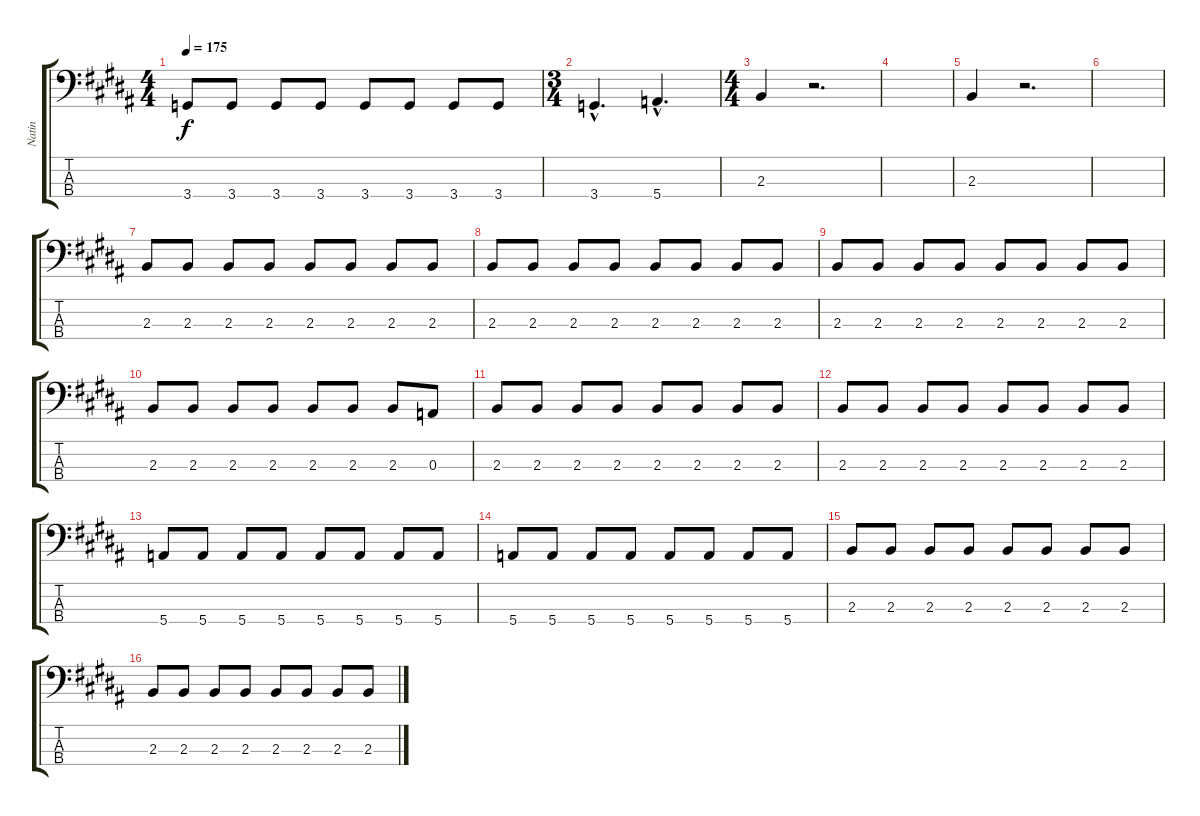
\track ("Natin" "Natin") {instrument electricbassfinger}
\staff {score tabs}
\tuning (G2 D2 A1 E1) {hide}
\ts (4 4)
\tempo 175
\clef f4
\ks b
3.4.8{dy f} 3.4.8 3.4.8 3.4.8 3.4.8 3.4.8 3.4.8 3.4.8 |
\ts (3 4)
3.4{hac}.4{d} 5.4{hac}.4{d} |
\ts (4 4)
2.3.4 r.2{d} |
|
2.3.4 r.2{d} |
|
2.3.8 2.3.8 2.3.8 2.3.8 2.3.8 2.3.8 2.3.8 2.3.8 |
2.3.8 2.3.8 2.3.8 2.3.8 2.3.8 2.3.8 2.3.8 2.3.8 |
2.3.8 2.3.8 2.3.8 2.3.8 2.3.8 2.3.8 2.3.8 2.3.8 |
2.3.8 2.3.8 2.3.8 2.3.8 2.3.8 2.3.8 2.3.8 0.3.8 |
2.3.8 2.3.8 2.3.8 2.3.8 2.3.8 2.3.8 2.3.8 2.3.8 |
2.3.8 2.3.8 2.3.8 2.3.8 2.3.8 2.3.8 2.3.8 2.3.8 |
5.4.8 5.4.8 5.4.8 5.4.8 5.4.8 5.4.8 5.4.8 5.4.8 |
5.4.8 5.4.8 5.4.8 5.4.8 5.4.8 5.4.8 5.4.8 5.4.8 |
2.3.8 2.3.8 2.3.8 2.3.8 2.3.8 2.3.8 2.3.8 2.3.8 |
2.3.8 2.3.8 2.3.8 2.3.8 2.3.8 2.3.8 2.3.8 2.3.8
